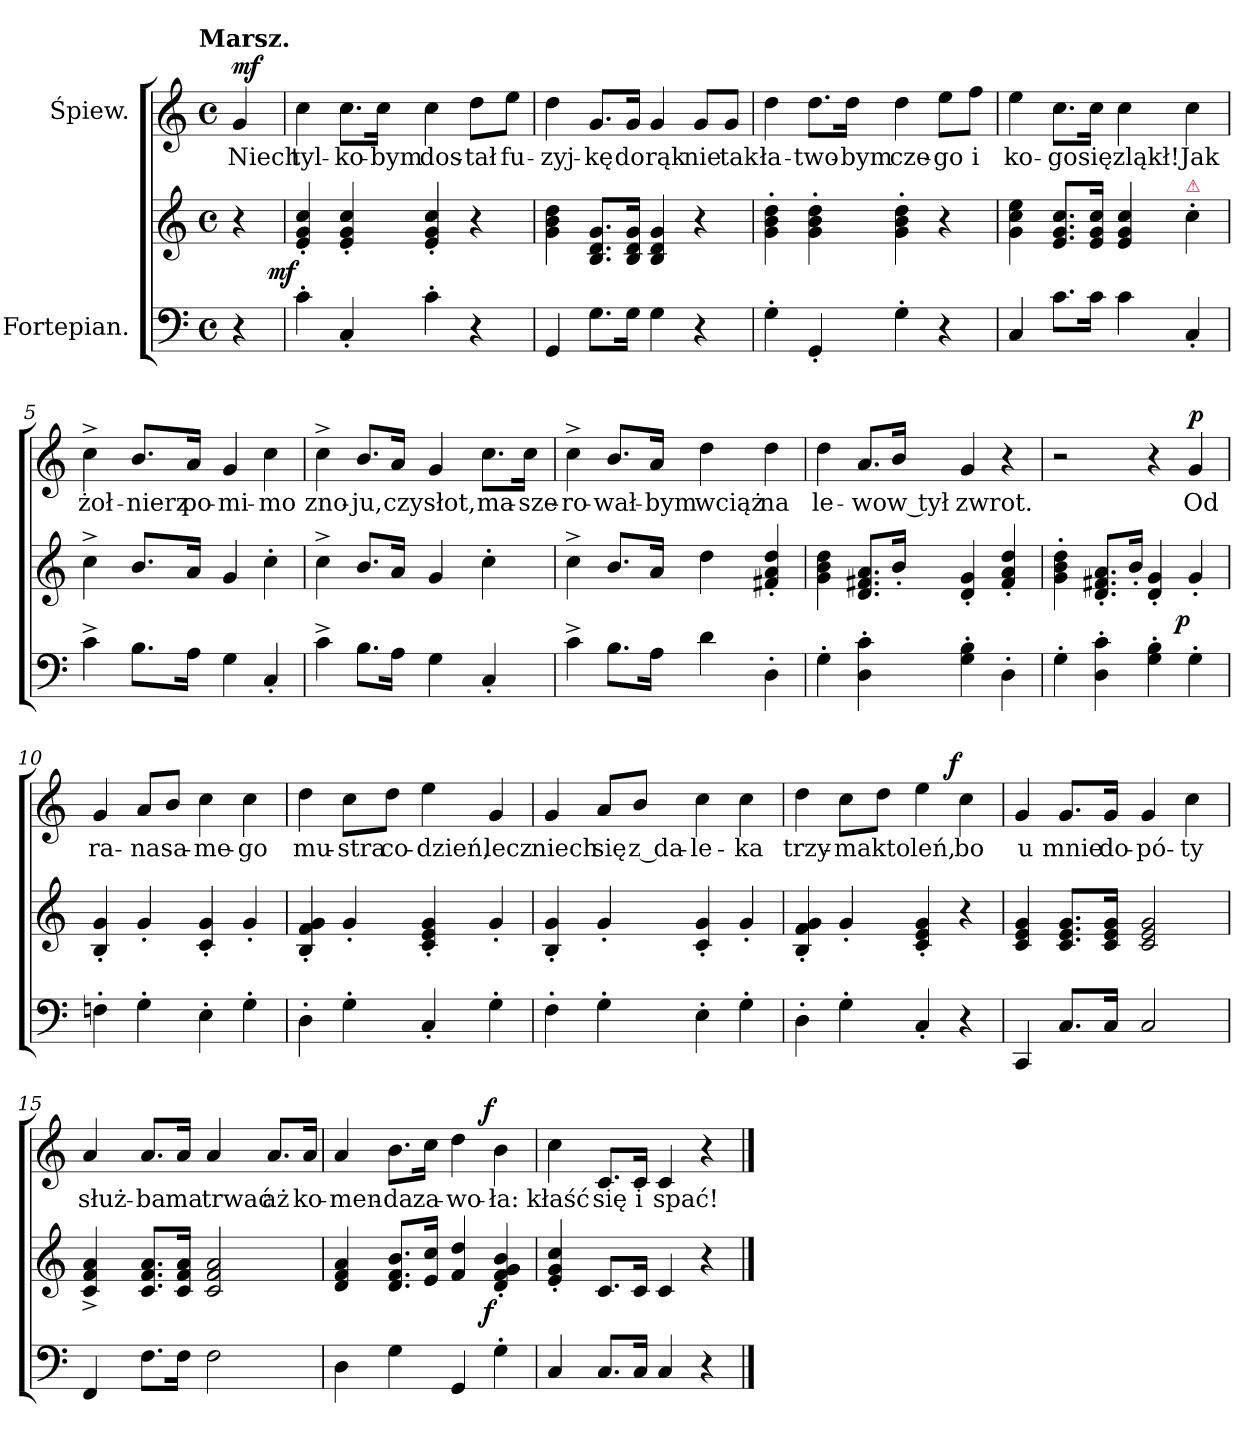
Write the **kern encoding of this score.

**kern	**kern	**dynam	**kern	**text	**dynam
*part2	*part2	*part2	*part1	*part1	*part1
*staff3	*staff2	*staff2/3	*staff1	*staff1	*staff1
*I"Fortepian.	*	*	*I"Śpiew.	*	*
*clefF4	*clefG2	*	*clefG2	*	*
*k[]	*k[]	*	*k[]	*	*
*C:	*C:	*	*C:	*	*
!!LO:TX:omd:t=Marsz.
*M4/4	*M4/4	*	*M4/4	*	*
*met(c)	*met(c)	*	*met(c)	*	*
=	=	=	=	=	=
!	!	!	!	!	!LO:DY:a
4r	4r	.	4g/	Niech	mf
=1	=1	=1	=1	=1	=1
!	!	!LO:DY:rj	!	!	!
4c'\	4e'/ 4g'/ 4cc'/	mf	4cc\	tyl-	.
4C'/	4e'/ 4g'/ 4cc'/	.	8.cc\L	-ko-	.
.	.	.	16cc\Jk	-bym	.
4c'\	4e'/ 4g'/ 4cc'/	.	4cc\	dos-	.
4r	4r	.	8dd\L	-tał	.
.	.	.	8ee\J	fu-	.
=2	=2	=2	=2	=2	=2
4GG/	4g\ 4b\ 4dd\	.	4dd\	-zyj-	.
8.G\L	8.B/ 8.d/ 8.g/L	.	8.g/L	-kę	.
16G\Jk	16B/ 16d/ 16g/Jk	.	16g/Jk	do	.
4G\	4B/ 4d/ 4g/	.	4g/	rąk	.
4r	4r	.	8g/L	nie	.
.	.	.	8g/J	tak	.
=3	=3	=3	=3	=3	=3
4G'\	4g'\ 4b'\ 4dd'\	.	4dd\	ła-	.
4GG'/	4g'\ 4b'\ 4dd'\	.	8.dd\L	-two-	.
.	.	.	16dd\Jk	-bym	.
4G'\	4g'\ 4b'\ 4dd'\	.	4dd\	cze-	.
4r	4r	.	8ee\L	-go	.
.	.	.	8ff\J	i	.
=4	=4	=4	=4	=4	=4
4C/	4g\ 4cc\ 4ee\	.	4ee\	ko-	.
8.c\L	8.e/ 8.g/ 8.cc/L	.	8.cc\L	-go	.
16c\Jk	16e/ 16g/ 16cc/Jk	.	16cc\Jk	się	.
4c\	4e/ 4g/ 4cc/	.	4cc\	zląkł!	.
!	!LO:TX:a:color=crimson:t=⚠	!	!	!	!
4C'/	4cc'\	.	4cc\	Jak	.
=5	=5	=5	=5	=5	=5
4c^\	4cc^\	.	4cc^\	żoł-	.
8.B\L	8.b/L	.	8.b/L	-nierz	.
16A\Jk	16a/Jk	.	16a/Jk	po-	.
4G\	4g/	.	4g/	-mi-	.
4C'/	4cc'\	.	4cc\	-mo	.
=6	=6	=6	=6	=6	=6
4c^\	4cc^\	.	4cc^\	zno-	.
8.B\L	8.b/L	.	8.b/L	-ju,	.
16A\Jk	16a/Jk	.	16a/Jk	czy	.
4G\	4g/	.	4g/	słot,	.
4C'/	4cc'\	.	8.cc\L	ma-	.
.	.	.	16cc\Jk	-sze-	.
=7	=7	=7	=7	=7	=7
4c^\	4cc^\	.	4cc^\	-ro-	.
8.B\L	8.b/L	.	8.b/L	-wał-	.
16A\Jk	16a/Jk	.	16a/Jk	-bym	.
4d\	4dd\	.	4dd\	wciąż	.
4D'\	4f#X'/ 4a'/ 4dd'/	.	4dd\	na	.
=8	=8	=8	=8	=8	=8
4G'\	4g\ 4b\ 4dd\	.	4dd\	le-	.
4D'\ 4c'\	8.d/ 8.f#X/ 8.a/L	.	8.a/L	-wo	.
.	16b'/Jk	.	16b/Jk	w tył	.
4G'\ 4B'\	4d'/ 4g'/	.	4g/	zwrot.	.
4D'\	4f#'/ 4a'/ 4dd'/	.	4r	.	.
=9	=9	=9	=9	=9	=9
4G'\	4g'\ 4b'\ 4dd'\	.	2r	.	.
4D'\ 4c'\	8.d'/ 8.f#X'/ 8.a'/L	.	.	.	.
.	16b'/Jk	.	.	.	.
4G'\ 4B'\	4d'/ 4g'/	.	4r	.	.
!	!	!LO:DY:rj	!	!	!LO:DY:a
4G'\	4g'/	p	4g/	Od	p
=10	=10	=10	=10	=10	=10
4Fn'\	4B'/ 4g'/	.	4g/	ra-	.
4G'\	4g'/	.	8a/L	-na	.
.	.	.	8b/J	sa-	.
4E'\	4c'/ 4g'/	.	4cc\	-me-	.
4G'\	4g'/	.	4cc\	-go	.
=11	=11	=11	=11	=11	=11
4D'\	4B'/ 4f'/ 4g'/	.	4dd\	mu-	.
4G'\	4g'/	.	8cc\L	-stra	.
.	.	.	8dd\J	co-	.
4C'/	4c'/ 4e'/ 4g'/	.	4ee\	-dzień,	.
4G'\	4g'/	.	4g/	lecz	.
=12	=12	=12	=12	=12	=12
4F'\	4B'/ 4g'/	.	4g/	niech	.
4G'\	4g'/	.	8a/L	się	.
.	.	.	8b/J	z da-	.
4E'\	4c'/ 4g'/	.	4cc\	-le-	.
4G'\	4g'/	.	4cc\	-ka	.
=13	=13	=13	=13	=13	=13
4D'\	4B'/ 4f'/ 4g'/	.	4dd\	trzy-	.
4G'\	4g'/	.	8cc\L	-ma	.
.	.	.	8dd\J	kto	.
4C'/	4c'/ 4e'/ 4g'/	.	4ee\	leń,	.
!	!	!	!	!	!LO:DY:a:rj
4r	4r	.	4cc\	bo	f
=14	=14	=14	=14	=14	=14
4CC/	4c/ 4e/ 4g/	.	4g/	u	.
8.C/L	8.c/ 8.e/ 8.g/L	.	8.g/L	mnie	.
16C/Jk	16c/ 16e/ 16g/Jk	.	16g/Jk	do-	.
2C/	2c/ 2e/ 2g/	.	4g/	-pó-	.
.	.	.	4cc\	-ty	.
=15	=15	=15	=15	=15	=15
4FF/	4c^>/ 4f^>/ 4a^>/	.	4a/	służ-	.
8.F\L	8.c/ 8.f/ 8.a/L	.	8.a/L	-ba	.
16F\Jk	16c/ 16f/ 16a/Jk	.	16a/Jk	ma	.
2F\	2c/ 2f/ 2a/	.	4a/	trwać	.
.	.	.	8.a/L	aż	.
.	.	.	16a/Jk	ko-	.
=16	=16	=16	=16	=16	=16
4D\	4d/ 4f/ 4a/	.	4a/	-men-	.
4G\	8.d/ 8.f/ 8.b/L	.	8.b\L	-da	.
.	16e/ 16cc/Jk	.	16cc\Jk	za-	.
4GG/	4f/ 4dd/	.	4dd\	-wo-	.
!	!	!LO:DY:rj	!	!	!LO:DY:a:rj
4G'\	4d'/ 4f'/ 4g'/ 4b'/	f	4b\	-ła:	f
=17	=17	=17	=17	=17	=17
4C/	4e'/ 4g'/ 4cc'/	.	4cc\	kłaść	.
8.C/L	8.c/L	.	8.c/L	się	.
16C/Jk	16c/Jk	.	16c/Jk	i	.
4C/	4c/	.	4c/	spać!	.
4r	4r	.	4r	.	.
==	==	==	==	==	==
*-	*-	*-	*-	*-	*-
